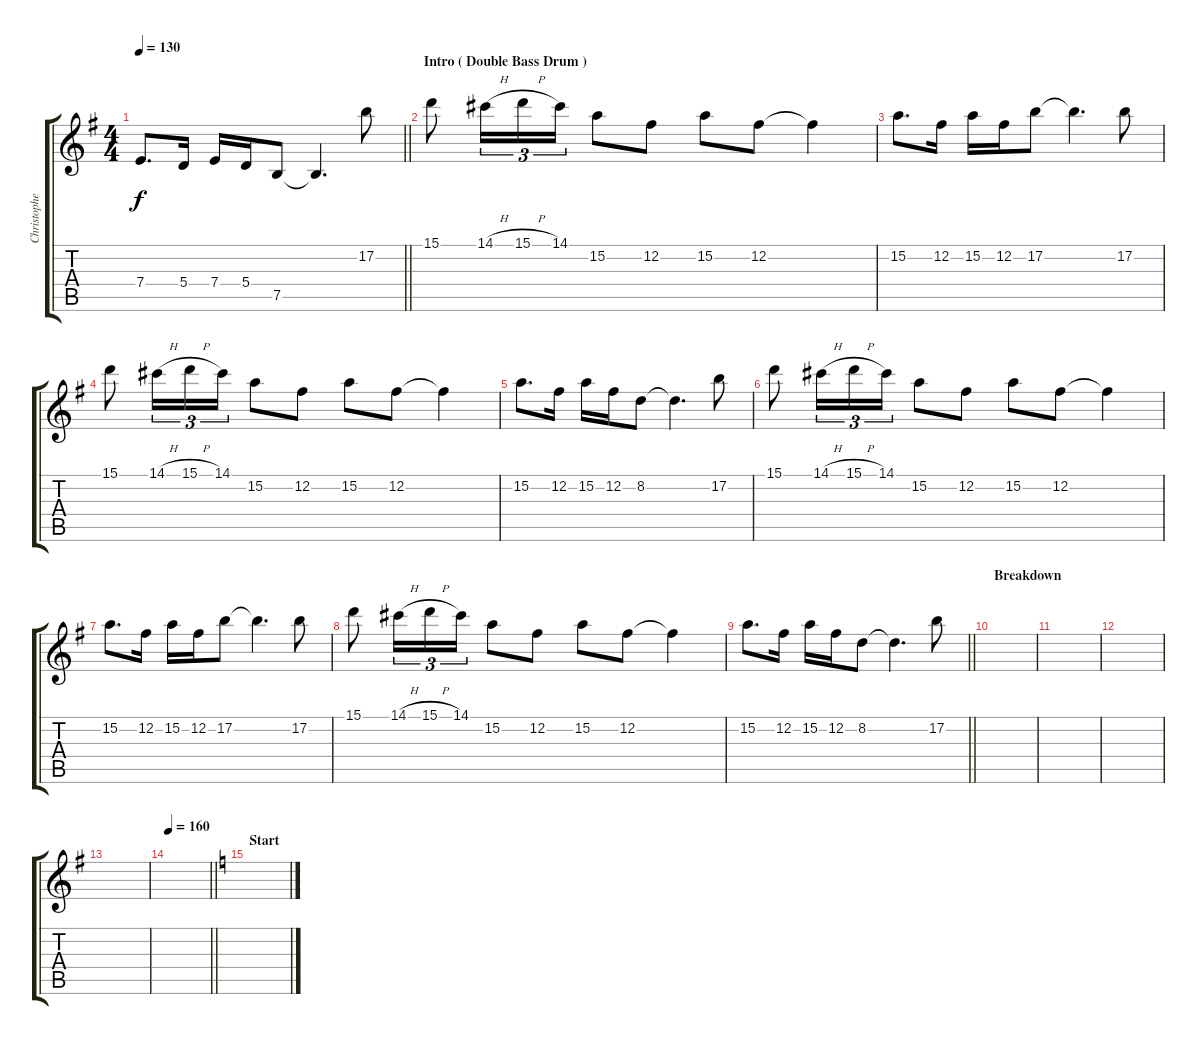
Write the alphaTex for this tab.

\track ("Christopher Amott" "Christophe") {instrument distortionguitar}
\staff {score tabs}
\tuning (B3 Gb3 D3 A2 E2 B1) {hide}
\ts (4 4)
\tempo 130
\clef g2
\barLineRight lightlight
\ks g
7.4.8{d dy f} 5.4.16 7.4.16 5.4.16 7.5.8 7.5{t}.4{d} 17.2.8 |
\section ("" "Intro ( Double Bass Drum )")
15.1.8 14.1{h}.16{tu (3 2)} 15.1{h}.16{tu (3 2)} 14.1.16{tu (3 2)} 15.2.8 12.2.8 15.2.8 12.2.8 12.2{t}.4 |
15.2.8{d} 12.2.16 15.2.16 12.2.16 17.2.8 17.2{t}.4{d} 17.2.8 |
15.1.8 14.1{h}.16{tu (3 2)} 15.1{h}.16{tu (3 2)} 14.1.16{tu (3 2)} 15.2.8 12.2.8 15.2.8 12.2.8 12.2{t}.4 |
15.2.8{d} 12.2.16 15.2.16 12.2.16 8.2.8 8.2{t}.4{d} 17.2.8 |
15.1.8 14.1{h}.16{tu (3 2)} 15.1{h}.16{tu (3 2)} 14.1.16{tu (3 2)} 15.2.8 12.2.8 15.2.8 12.2.8 12.2{t}.4 |
15.2.8{d} 12.2.16 15.2.16 12.2.16 17.2.8 17.2{t}.4{d} 17.2.8 |
15.1.8 14.1{h}.16{tu (3 2)} 15.1{h}.16{tu (3 2)} 14.1.16{tu (3 2)} 15.2.8 12.2.8 15.2.8 12.2.8 12.2{t}.4 |
\barLineRight lightlight
15.2.8{d} 12.2.16 15.2.16 12.2.16 8.2.8 8.2{t}.4{d} 17.2.8 |
\section ("" "Breakdown")
|
|
|
|
\tempo 160
\barLineRight lightlight
|
\section ("" "Start")
\ks c
